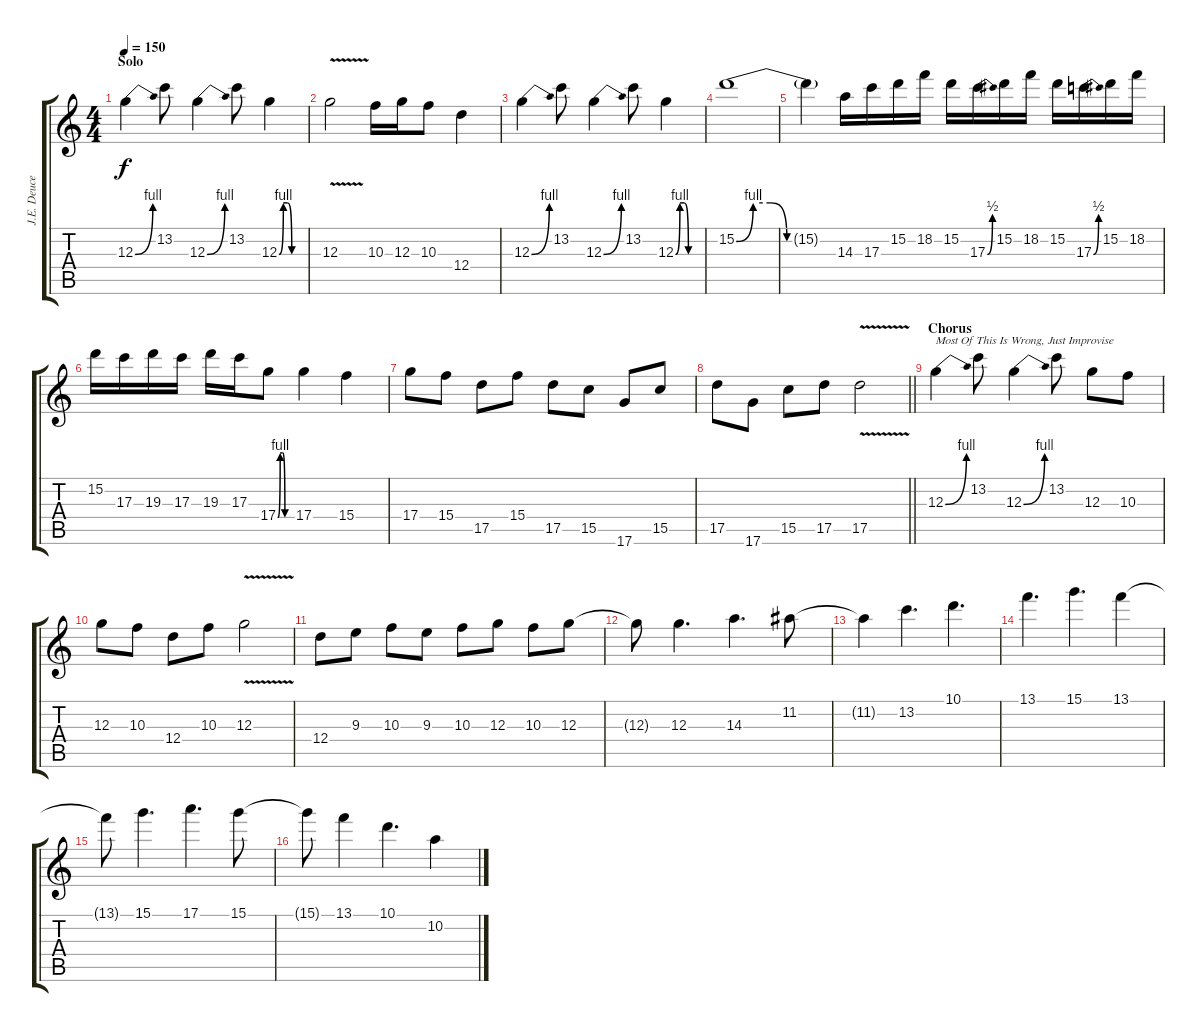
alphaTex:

\track ("J.E. Deuce" "J.E. Deuce") {instrument overdrivenguitar}
\staff {score tabs}
\tuning (E4 B3 G3 D3 A2 D2) {hide}
\ts (4 4)
\section ("" "Solo")
\tempo 150
\clef g2
\ks c
12.3{be (bend 0 0 60 4)}.4{dy f} 13.2.8 12.3{be (bend 0 0 60 4)}.4 13.2.8 12.3{be (custom 0 0 10 4 20 4 30 0 60 0)}.4 |
12.3{v}.2 10.3.16 12.3.16 10.3.8 12.4.4 |
12.3{be (bend 0 0 60 4)}.4 13.2.8 12.3{be (bend 0 0 60 4)}.4 13.2.8 12.3{be (custom 0 0 10 4 20 4 30 0 60 0)}.4 |
15.2{be (custom 0 0 10 4 20 4 30 0 60 0)}.1 |
15.2{t}.4 14.3.16 17.3.16 15.2.16 18.2.16 15.2.16 17.3{be (bend 0 0 60 2)}.16 15.2.16 18.2.16 15.2.16 17.3{be (bend 0 0 60 2)}.16 15.2.16 18.2.16 |
15.2.16 17.3.16 19.3.16 17.3.16 19.3.16 17.3.16 17.4{be (custom 0 0 10 4 20 4 30 0 60 0)}.8 17.4.4 15.4.4 |
17.4.8 15.4.8 17.5.8 15.4.8 17.5.8 15.5.8 17.6.8 15.5.8 |
\barLineRight lightlight
17.5.8 17.6.8 15.5.8 17.5.8 17.5{v}.2 |
\section ("" "Chorus")
12.3{be (bend 0 0 60 4)}.4{txt "Most Of This Is Wrong, Just Improvise"} 13.2.8 12.3{be (bend 0 0 60 4)}.4 13.2.8 12.3.8 10.3.8 |
12.3.8 10.3.8 12.4.8 10.3.8 12.3{v}.2 |
12.4.8 9.3.8 10.3.8 9.3.8 10.3.8 12.3.8 10.3.8 12.3.8 |
12.3{t}.8 12.3.4{d} 14.3.4{d} 11.2.8 |
11.2{t}.4 13.2.4{d} 10.1.4{d} |
13.1.4{d} 15.1.4{d} 13.1.4 |
13.1{t}.8 15.1.4{d} 17.1.4{d} 15.1.8 |
15.1{t}.8 13.1.4 10.1.4{d} 10.2.4
